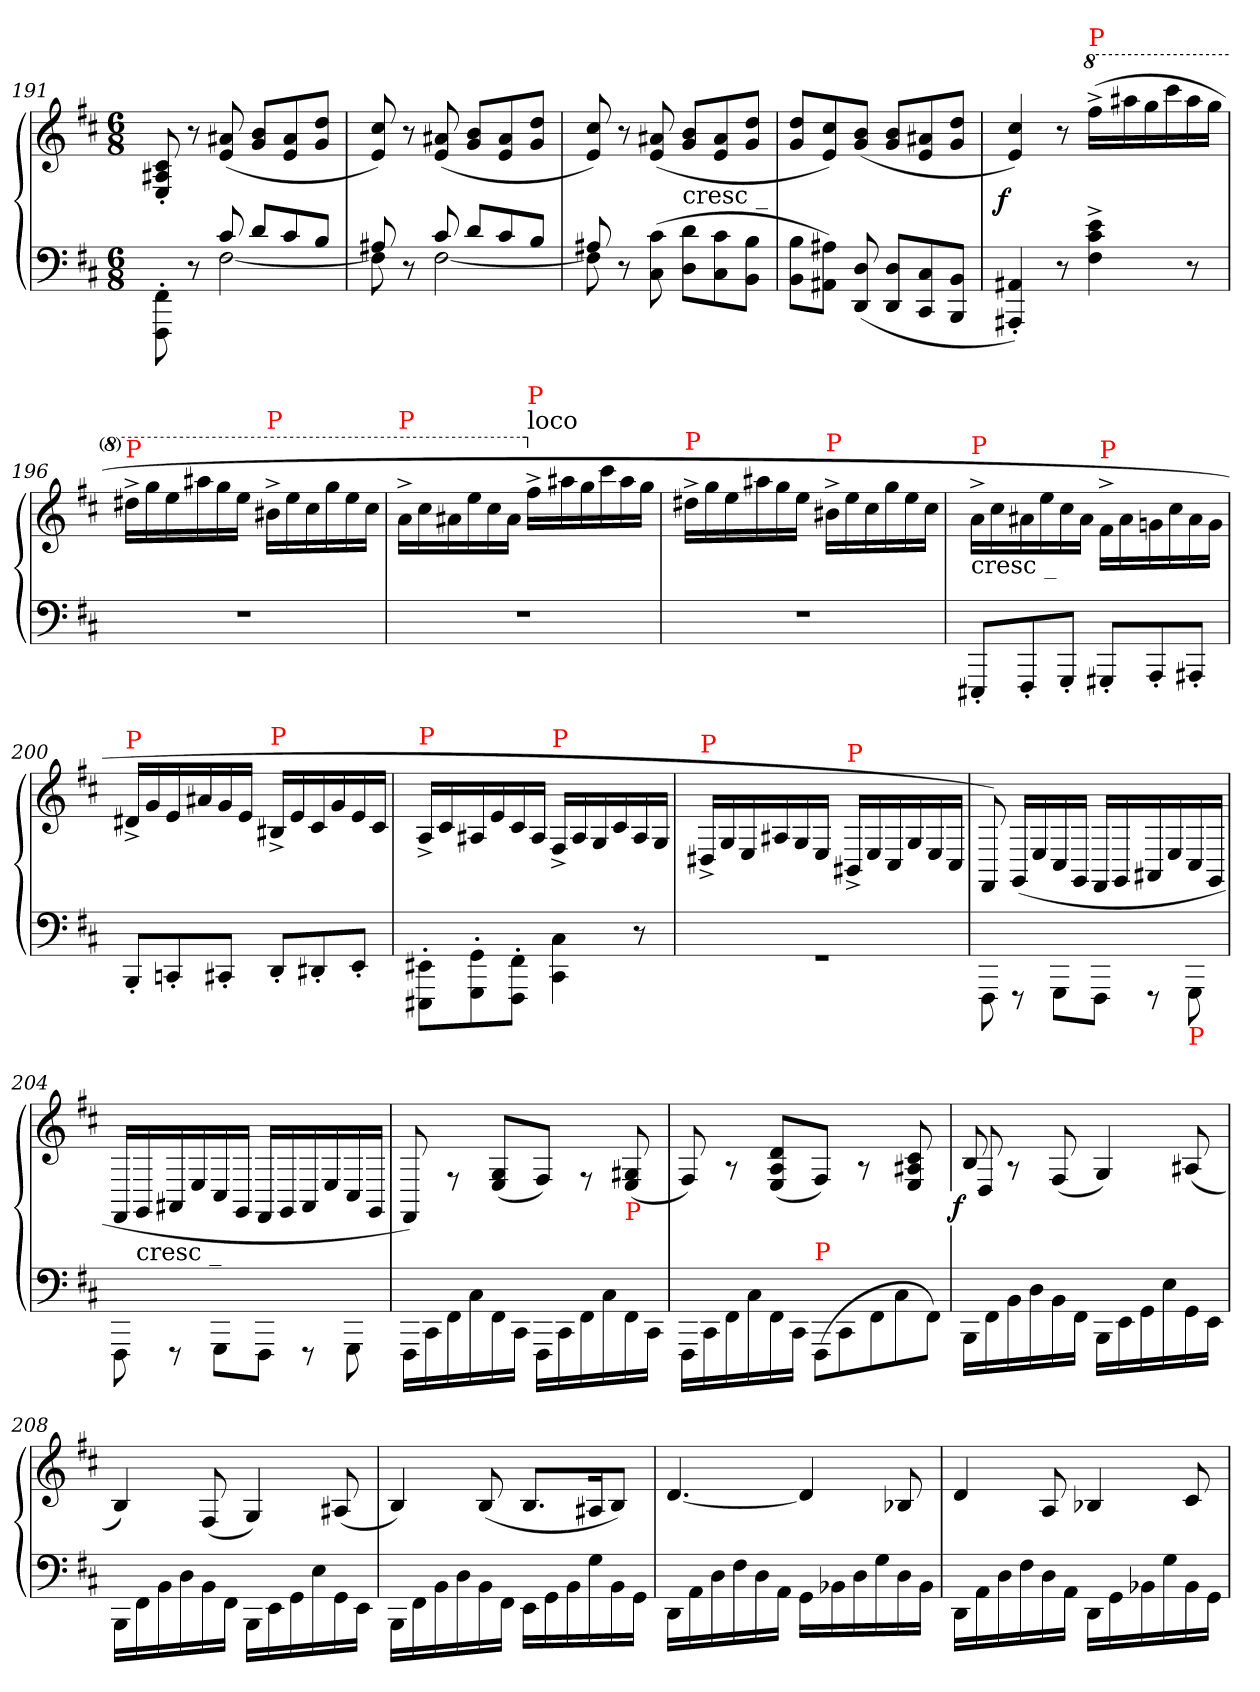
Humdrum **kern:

**kern	**kern	**dynam
*part1	*part1	*part1
*staff2	*staff1	*staff1/2
*clefF4	*clefG2	*
*k[f#c#]	*k[f#c#]	*
*M6/8	*M6/8	*
=191	=191	=191
*^	*	*
8FF#'>\ 8FFF#'>\	4ryy	8c#'>/ 8A#X'>/ 8E'>/	.
8r	.	8r	.
8c#	[2F#	(>8a#X 8e	.
8dL	.	8b 8gL	.
8c#	.	8a# 8e	.
8BJ	.	8dd 8gJ	.
=192	=192	=192	=192
8A#X	8F#]	8cc# 8e)	.
8ryy	8r	8r	.
8c#	[2F#	(>8a#X 8e	.
8dL	.	8b 8gL	.
8c#	.	8a# 8e	.
8BJ	.	8dd 8gJ	.
=193	=193	=193	=193
8A#X	8F#]	8cc# 8e)	.
8r	4ryy	8r	.
(>8c# 8C#	.	(<8a#X 8e	.
!	!	!LO:TX:b:t=cresc _	!
8d 8DL	4.ryy	8b 8gL	.
8c# 8C#	.	8a# 8e	.
8B 8BBJ	.	8dd 8gJ	.
*v	*v	*	*
=194	=194	=194
8B 8BBL	8dd 8gL	.
8A#X 8AA#XJ)	8cc# 8e)	.
(<8D 8DD	(<8b 8gJ	.
8D 8DDL	8b 8gL	.
8C# 8CC#	8a#X 8e	.
8BB 8BBBJ	8dd 8gJ	.
=195	=195	=195
!	!	!LO:DY:rj
4AA#X'< 4AAA#X'<)	4cc# 4e)	f
8r	8r	.
*	*8va	*
!	!LO:TX:a:color=red:t=P	!
4e^> 4c#^> 4F#^>	(>16fff#^<LL	.
.	16aaa#X	.
.	16ggg	.
.	16cccc#	.
8r	16aaa#	.
.	16gggJJ	.
=196	=196	=196
!	!LO:TX:a:color=red:t=P	!
2.r	16ddd#X^<LL	.
.	16ggg	.
.	16eee	.
.	16aaa#X	.
.	16ggg	.
.	16eeeJJ	.
!	!LO:TX:a:color=red:t=P	!
.	16bb#X^<LL	.
.	16eee	.
.	16ccc#	.
.	16ggg	.
.	16eee	.
.	16ccc#JJ	.
=197	=197	=197
!	!LO:TX:a:color=red:t=P	!
2.r	16aa^<LL	.
.	16ccc#	.
.	16aa#X	.
.	16eee	.
.	16ccc#	.
.	16aa#JJ	.
*	*X8va	*
!	!LO:TX:a:t=loco	!
!	!LO:TX:a:color=red:t=P	!
.	16ff#^<LL	.
.	16aa#	.
.	16gg	.
.	16ccc#	.
.	16aa#	.
.	16ggJJ	.
=198	=198	=198
!	!LO:TX:a:color=red:t=P	!
2.r	16dd#X^<LL	.
.	16gg	.
.	16ee	.
.	16aa#X	.
.	16gg	.
.	16eeJJ	.
!	!LO:TX:a:color=red:t=P	!
.	16b#X^<LL	.
.	16ee	.
.	16cc#	.
.	16gg	.
.	16ee	.
.	16cc#JJ	.
=199	=199	=199
!	!LO:TX:a:color=red:t=P	!
!	!LO:TX:b:t=cresc _	!
8EEE#X'<L	16a^<LL	.
.	16cc#	.
8FFF#'<	16a#X	.
.	16ee	.
8GGG'<J	16cc#	.
.	16a#JJ	.
!	!LO:TX:a:color=red:t=P	!
8GGG#X'<L	16f#^<\LL	.
.	16a#	.
8AAA'<	16gn	.
.	16cc#	.
8AAA#X'<J	16a#	.
.	16gJJ	.
=200	=200	=200
!	!LO:TX:a:color=red:t=P	!
8BBB'<L	16d#X^>LL	.
.	16g	.
8CCn'<	16e	.
.	16a#X	.
8CC#X'<J	16g	.
.	16eJJ	.
!	!LO:TX:a:color=red:t=P	!
8DD'<L	16B#X^>LL	.
.	16e	.
8DD#X'<	16c#	.
.	16g	.
8EE'<J	16e	.
.	16c#JJ	.
=201	=201	=201
!	!LO:TX:a:color=red:t=P	!
8EE#X'>\ 8EEE#X'>\L	16A^>/LL	.
.	16c#/	.
8GG'> 8GGG'>	16A#X	.
.	16e	.
8FF#'> 8FFF#'>J	16c#	.
.	16A#/JJ	.
!	!LO:TX:a:color=red:t=P	!
4C#\ 4CC#\	16F#^>/LL	.
.	16A#/	.
.	16G/	.
.	16c#/	.
8r	16A#/	.
.	16G/JJ	.
=202	=202	=202
!	!LO:TX:a:color=red:t=P	!
2.rGG	16D#X^>LL	.
.	16G/	.
.	16E/	.
.	16A#X	.
.	16G/	.
.	16E/JJ	.
!	!LO:TX:a:color=red:t=P	!
.	16BB#X^>LL	.
.	16E/	.
.	16C#/	.
.	16G/	.
.	16E/	.
.	16C#/JJ	.
=203	=203	=203
8FFF#\	8FF#/)	.
8rFFF	(>16GG/LL	.
.	16E/	.
8GGG\L	16C#/	.
.	16GG/JJ	.
8FFF#\J	16FF#/LL	.
.	16GG/	.
8rFFF	16AA#X	.
.	16E/	.
!LO:TX:b:color=red:t=P	!	!
8GGG\	16C#/	.
.	16GG/JJ	.
=204	=204	=204
8FFF#\	16FF#/LL	.
!	!LO:TX:b:t=cresc _	!
.	16GG/	.
8rFFF	16AA#X	.
.	16E/	.
8GGG\L	16C#/	.
.	16GG/JJ	.
8FFF#\J	16FF#/LL	.
.	16GG/	.
8rFFF	16AA#/	.
.	16E/	.
8GGG\	16C#/	.
.	16GG/JJ	.
=205	=205	=205
16FFF#\LL	8FF#/)	.
16CC#\	.	.
16FF#	8rF	.
16C#	.	.
16FF#\	(>8G/ 8E/L	.
16CC#\JJ	.	.
16FFF#\LL	8F#/J)	.
16CC#\	.	.
16FF#	8rF	.
16C#	.	.
!	!LO:TX:b:color=red:t=P	!
16FF#\	(>8G#X/ 8E/	.
16CC#\JJ	.	.
=206	=206	=206
16FFF#\LL	8F#/)	.
16CC#\	.	.
16FF#	8rA	.
16C#	.	.
16FF#\	(>8d/ 8A/ 8E/L	.
16CC#\JJ	.	.
*Xtuplet	*	*
!LO:TX:a:color=red:t=P	!	!
(>40%3FFF#\LL	8F#/J)	.
40%3CC#\	.	.
.	8rA	.
40%3FF#	.	.
40%3C#	.	.
.	8c#/ 8A#X/ 8E/	.
40%3FF#\JJ)	.	.
=207	=207	=207
*	*^	*
!	!	!	!LO:DY:rj
16BBB\LL	8B/	8D/	f
16FF#\	.	.	.
16BB	8rA	4.ryy	.
16D	.	.	.
16BB\	(>8F#/	.	.
16FF#\JJ	.	.	.
16BBB\LL	4G/)	.	.
16EE\	.	.	.
16GG\	.	4ryy	.
16E\	.	.	.
16GG	(>8A#X	.	.
16EEJJ	.	.	.
*	*v	*v	*
=208	=208	=208
16BBB\LL	4B/)	.
16FF#\	.	.
16BB\	.	.
16D\	.	.
16BB\	(>8F#/	.
16FF#\JJ	.	.
16BBB\LL	4G/)	.
16EE\	.	.
16GG\	.	.
16E\	.	.
16GG	(>8A#X/	.
16EEJJ	.	.
=209	=209	=209
16BBB\LL	4B/)	.
16FF#\	.	.
16BB\	.	.
16D\	.	.
16BB\	(>8B/	.
16FF#\JJ	.	.
16EE\LL	8.B/L	.
16GG\	.	.
16BB\	.	.
16G	16A#Xk	.
16BB\	8B/J)	.
16GG\JJ	.	.
=210	=210	=210
16DD\LL	[4.d	.
16AA	.	.
16D	.	.
16F#	.	.
16D	.	.
16AAJJ	.	.
16GG\LL	4d]	.
16BB-X	.	.
16D	.	.
16G	.	.
16D	8B-X/	.
16BB-JJ	.	.
=211	=211	=211
16DD\LL	4d	.
16AA	.	.
16D	.	.
16F#	.	.
16D	8A/	.
16AAJJ	.	.
16DD\LL	4B-X/	.
16GG	.	.
16BB-X	.	.
16G	.	.
16BB-	8c#	.
16GGJJ	.	.
=	=	=
*-	*-	*-
